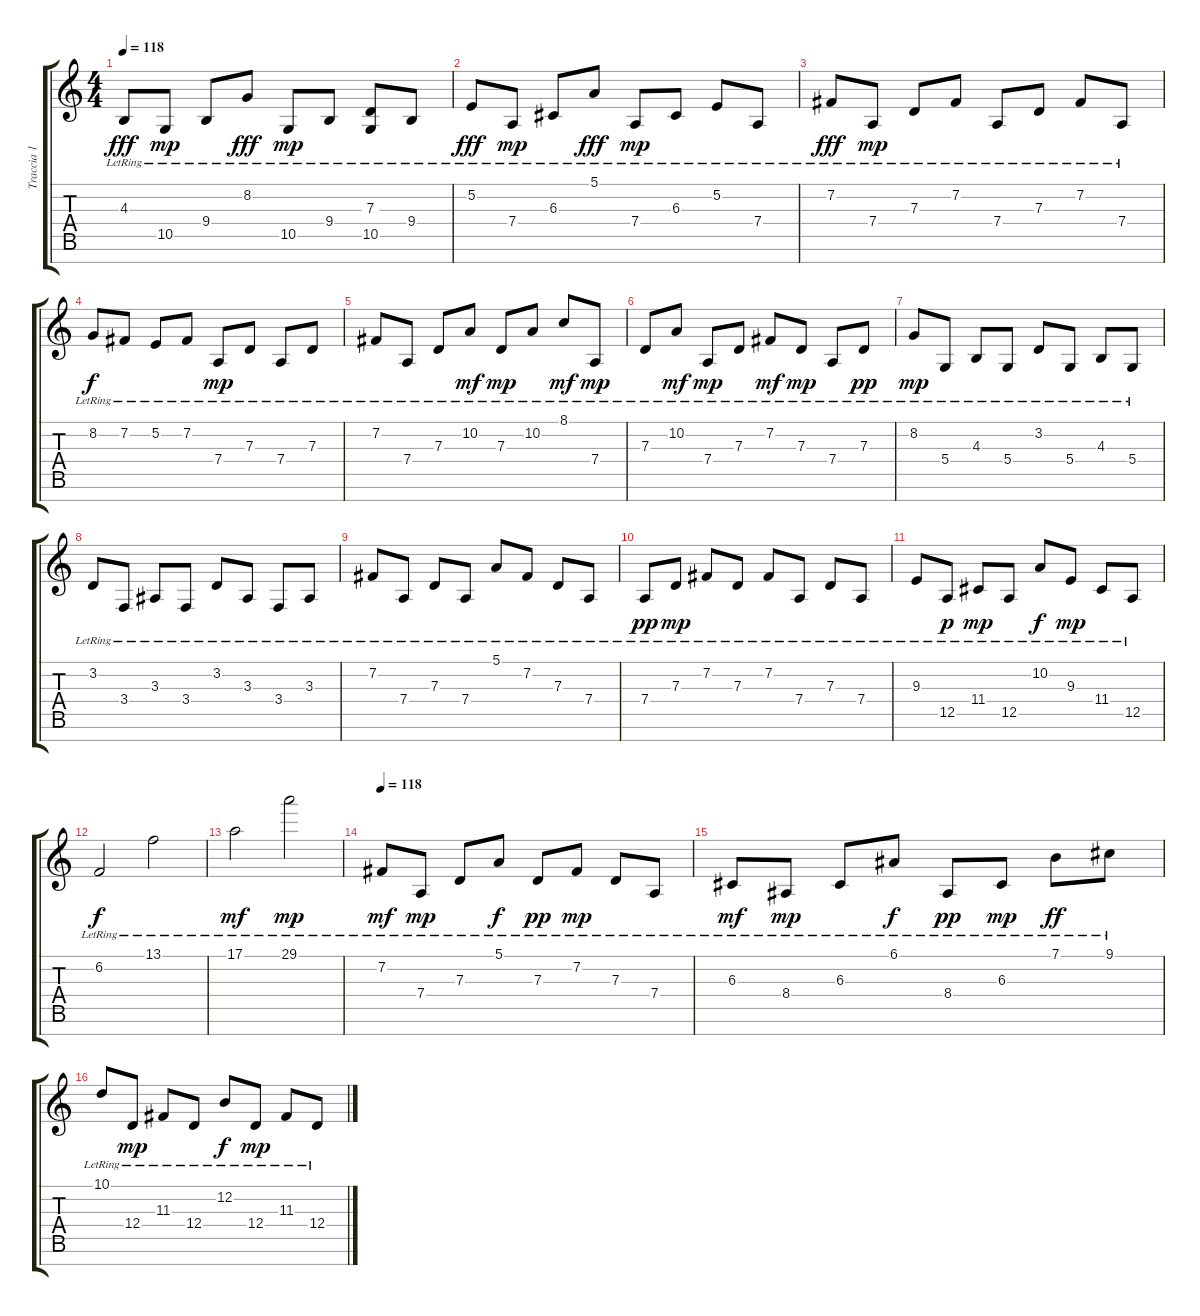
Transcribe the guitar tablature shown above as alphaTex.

\track ("Traccia 1" "Traccia 1") {instrument acousticgrandpiano}
\staff {score tabs}
\tuning (E4 B3 G3 D3 A2 E2 B1) {hide}
\ts (4 4)
\tempo 118
\clef g2
\ks c
4.3{lr}.8{dy fff} 10.5{lr}.8{dy mp} 9.4{lr}.8 8.2{lr}.8{dy fff} 10.5{lr}.8{dy mp} 9.4{lr}.8 (7.3{lr} 10.5{lr}).8 9.4{lr}.8 |
5.2{lr}.8{dy fff} 7.4{lr}.8{dy mp} 6.3{lr}.8 5.1{lr}.8{dy fff} 7.4{lr}.8{dy mp} 6.3{lr}.8 5.2{lr}.8 7.4{lr}.8 |
7.2{lr}.8{dy fff} 7.4{lr}.8{dy mp} 7.3{lr}.8 7.2{lr}.8 7.4{lr}.8 7.3{lr}.8 7.2{lr}.8 7.4{lr}.8 |
8.2{lr}.8{dy f} 7.2{lr}.8 5.2{lr}.8 7.2{lr}.8 7.4{lr}.8{dy mp} 7.3{lr}.8 7.4{lr}.8 7.3{lr}.8 |
7.2{lr}.8 7.4{lr}.8 7.3{lr}.8 10.2{lr}.8{dy mf} 7.3{lr}.8{dy mp} 10.2{lr}.8 8.1{lr}.8{dy mf} 7.4{lr}.8{dy mp} |
7.3{lr}.8 10.2{lr}.8{dy mf} 7.4{lr}.8{dy mp} 7.3{lr}.8 7.2{lr}.8{dy mf} 7.3{lr}.8{dy mp} 7.4{lr}.8 7.3{lr}.8{dy pp} |
8.2{lr}.8{dy mp} 5.4{lr}.8 4.3{lr}.8 5.4{lr}.8 3.2{lr}.8 5.4{lr}.8 4.3{lr}.8 5.4{lr}.8 |
3.2{lr}.8 3.4{lr}.8 3.3{lr}.8 3.4{lr}.8 3.2{lr}.8 3.3{lr}.8 3.4{lr}.8 3.3{lr}.8 |
7.2{lr}.8 7.4{lr}.8 7.3{lr}.8 7.4{lr}.8 5.1{lr}.8 7.2{lr}.8 7.3{lr}.8 7.4{lr}.8 |
7.4{lr}.8{dy pp} 7.3{lr}.8{dy mp} 7.2{lr}.8 7.3{lr}.8 7.2{lr}.8 7.4{lr}.8 7.3{lr}.8 7.4{lr}.8 |
9.3{lr}.8 12.5{lr}.8{dy p} 11.4{lr}.8{dy mp} 12.5{lr}.8 10.2{lr}.8{dy f} 9.3{lr}.8{dy mp} 11.4{lr}.8 12.5{lr}.8 |
6.2{lr}.2{dy f} 13.1{lr}.2 |
17.1{lr}.2{dy mf} 29.1{lr}.2{dy mp} |
\tempo 118
7.2{lr}.8{dy mf} 7.4{lr}.8{dy mp} 7.3{lr}.8 5.1{lr}.8{dy f} 7.3{lr}.8{dy pp} 7.2{lr}.8{dy mp} 7.3{lr}.8 7.4{lr}.8 |
6.3{lr}.8{dy mf} 8.4{lr}.8{dy mp} 6.3{lr}.8 6.1{lr}.8{dy f} 8.4{lr}.8{dy pp} 6.3{lr}.8{dy mp} 7.1{lr}.8{dy ff} 9.1{lr}.8 |
10.1{lr}.8 12.4{lr}.8{dy mp} 11.3{lr}.8 12.4{lr}.8 12.2{lr}.8{dy f} 12.4{lr}.8{dy mp} 11.3{lr}.8 12.4{lr}.8
